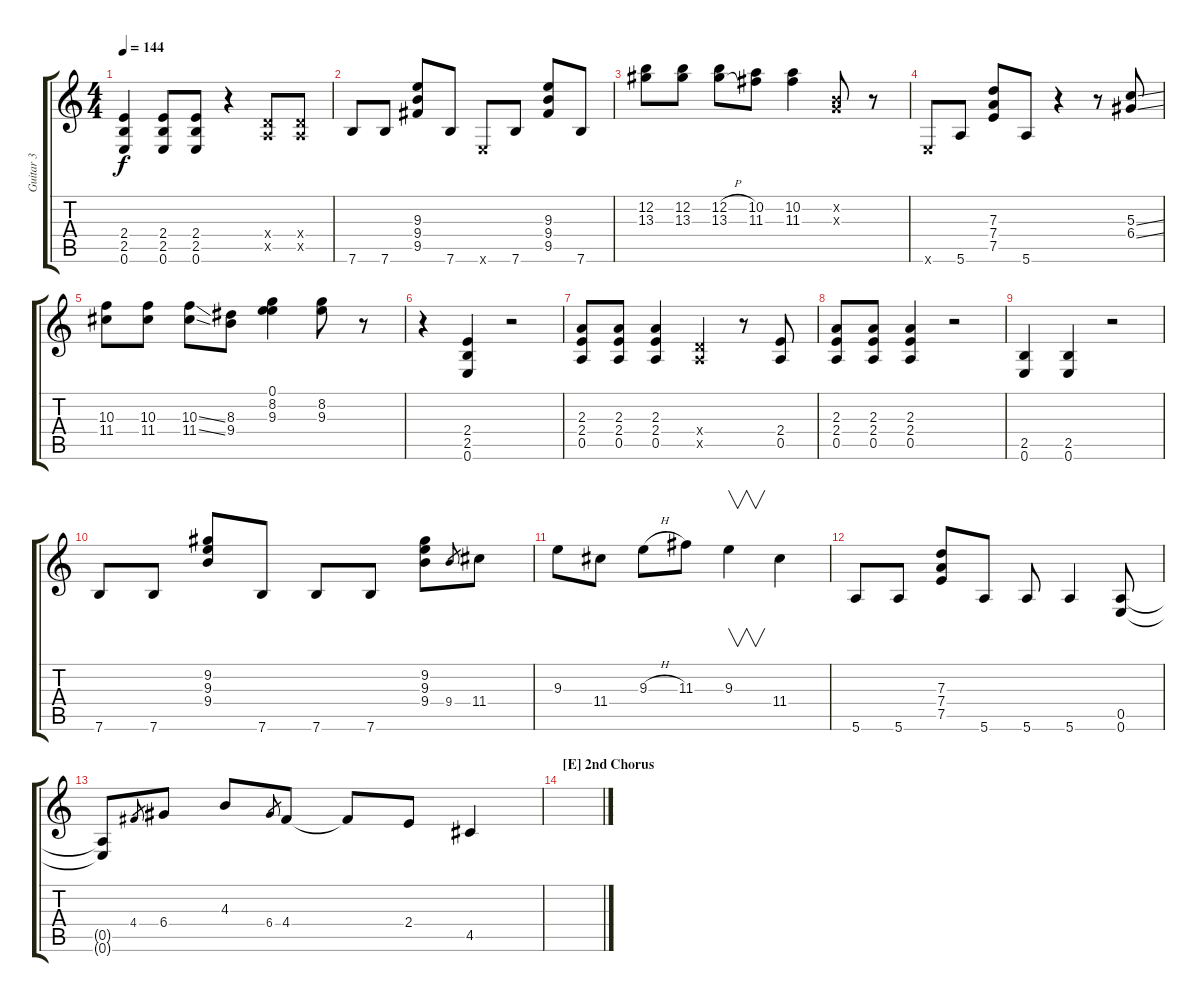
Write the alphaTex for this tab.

\track ("Guitar 3" "Guitar 3") {instrument distortionguitar}
\staff {score tabs}
\tuning (E4 B3 G3 D3 A2 E2) {hide}
\ts (4 4)
\tempo 144
\clef g2
\ks c
(2.4 2.5 0.6).4{dy f} (2.4 2.5 0.6).8 (2.4 2.5 0.6).8 r.4 (0.4{x} 0.5{x}).8 (0.4{x} 0.5{x}).8 |
7.6.8 7.6.8 (9.3 9.4 9.5).8 7.6.8 0.6{x}.8 7.6.8 (9.3 9.4 9.5).8 7.6.8 |
(12.2 13.3).8 (12.2 13.3).8 (12.2{h} 13.3{h}).8 (10.2 11.3).8 (10.2 11.3).4 (0.2{x} 0.3{x}).8 r.8 |
0.6{x}.8 5.6.8 (7.3 7.4 7.5).8 5.6.8 r.4 r.8 (5.3{ss} 6.4{ss}).8 |
(10.3 11.4).8 (10.3 11.4).8 (10.3{ss} 11.4{ss}).8 (8.3 9.4).8 (0.1 8.2 9.3).4 (8.2 9.3).8 r.8 |
r.4 (2.4 2.5 0.6).4 r.2 |
(2.3 2.4 0.5).8 (2.3 2.4 0.5).8 (2.3 2.4 0.5).4 (0.4{x} 0.5{x}).4 r.8 (2.4 0.5).8 |
(2.3 2.4 0.5).8 (2.3 2.4 0.5).8 (2.3 2.4 0.5).4 r.2 |
(2.5 0.6).4 (2.5 0.6).4 r.2 |
7.6.8{instrument electricguitarmuted} 7.6.8 (9.2 9.3 9.4).8{instrument distortionguitar} 7.6.8{instrument electricguitarmuted} 7.6.8 7.6.8 (9.2 9.3 9.4).8{instrument distortionguitar} 9.4.8{gr} 11.4.8 |
9.3.8 11.4.8 9.3{h}.8 11.3.8 9.3.4{v} 11.4.4 |
5.6.8{instrument electricguitarmuted} 5.6.8 (7.3 7.4 7.5).8{instrument distortionguitar} 5.6.8{instrument electricguitarmuted} 5.6.8 5.6.4 (0.5 0.6).8{instrument distortionguitar} |
(0.5{t} 0.6{t}).8 4.4.8{gr} 6.4.8 4.3.8 6.4.8{gr} 4.4.8 4.4{t}.8 2.4.8 4.5.4 |
\section ("" "[E] 2nd Chorus")
